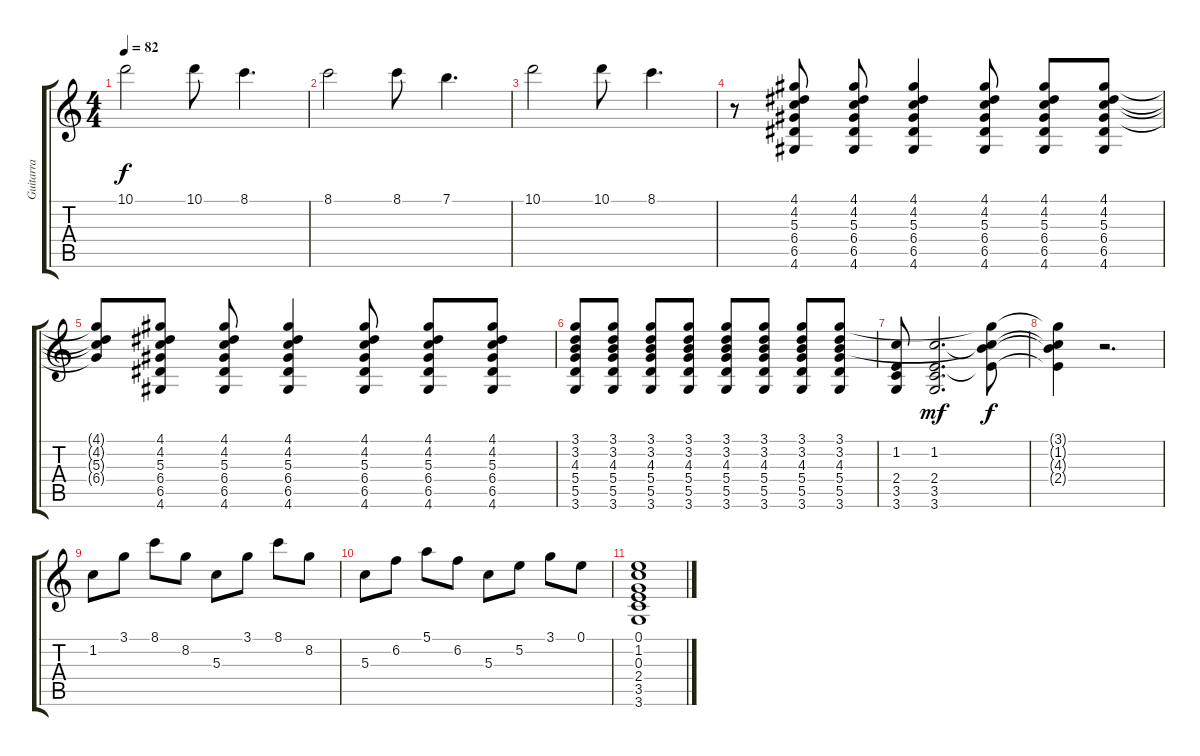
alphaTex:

\track ("Guitarra" "Guitarra") {instrument electricguitarjazz}
\staff {score tabs}
\tuning (E4 B3 G3 D3 A2 E2) {hide}
\ts (4 4)
\tempo 82
\clef g2
\ks c
10.1.2{dy f volume 5} 10.1.8 8.1.4{d} |
8.1.2 8.1.8 7.1.4{d} |
10.1.2{volume 5} 10.1.8 8.1.4{d} |
r.8 (4.1 4.2 5.3 6.4 6.5 4.6).8{volume 15} (4.1 4.2 5.3 6.4 6.5 4.6).8 (4.1 4.2 5.3 6.4 6.5 4.6).4 (4.1 4.2 5.3 6.4 6.5 4.6).8 (4.1 4.2 5.3 6.4 6.5 4.6).8 (4.1 4.2 5.3 6.4 6.5 4.6).8 |
(4.1{t} 4.2{t} 5.3{t} 6.4{t}).8 (4.1 4.2 5.3 6.4 6.5 4.6).8 (4.1 4.2 5.3 6.4 6.5 4.6).8 (4.1 4.2 5.3 6.4 6.5 4.6).4 (4.1 4.2 5.3 6.4 6.5 4.6).8 (4.1 4.2 5.3 6.4 6.5 4.6).8 (4.1 4.2 5.3 6.4 6.5 4.6).8 |
(3.1 3.2 4.3 5.4 5.5 3.6).8 (3.1 3.2 4.3 5.4 5.5 3.6).8 (3.1 3.2 4.3 5.4 5.5 3.6).8 (3.1 3.2 4.3 5.4 5.5 3.6).8 (3.1 3.2 4.3 5.4 5.5 3.6).8 (3.1 3.2 4.3 5.4 5.5 3.6).8 (3.1 3.2 4.3 5.4 5.5 3.6).8 (3.1 3.2 4.3 5.4 5.5 3.6).8 |
(1.2 2.4 3.5 3.6).8 (1.2 2.4 3.5 3.6).2{d dy mf} (3.1{t} 1.2{t} 4.3{t} 2.4{t}).8{dy f} |
(3.1{t} 1.2{t} 4.3{t} 2.4{t}).4 r.2{d} |
1.2.8 3.1.8 8.1.8 8.2.8 5.3.8 3.1.8 8.1.8 8.2.8 |
5.3.8{volume 11} 6.2.8{volume 11} 5.1.8{volume 12} 6.2.8{volume 12} 5.3.8{volume 12} 5.2.8{volume 12} 3.1.8 0.1.8 |
(0.1 1.2 0.3 2.4 3.5 3.6).1{volume 15}
